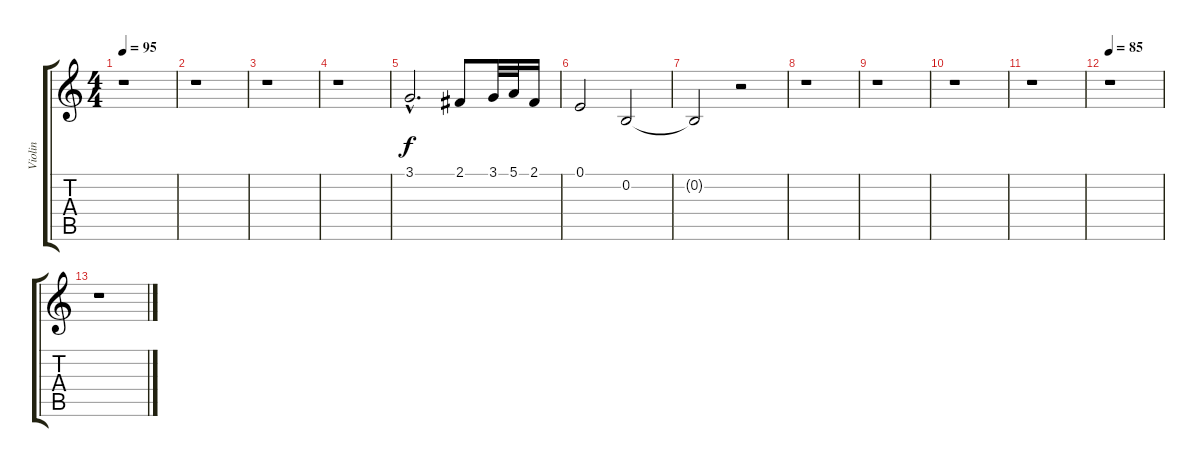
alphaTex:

\track ("Violin" "Violin") {instrument stringensemble2}
\staff {score tabs}
\tuning (E4 B3 G3 D3 A2 E2) {hide}
\ts (4 4)
\tempo 95
\clef g2
\ks c
r.1{dy f} |
r.1 |
r.1 |
r.1 |
3.1{hac}.2{d} 2.1.8 3.1.32 5.1.32 2.1.16 |
0.1.2 0.2.2 |
0.2{t}.2 r.2 |
r.1 |
r.1 |
r.1 |
r.1 |
\tempo 85
r.1 |
r.1
